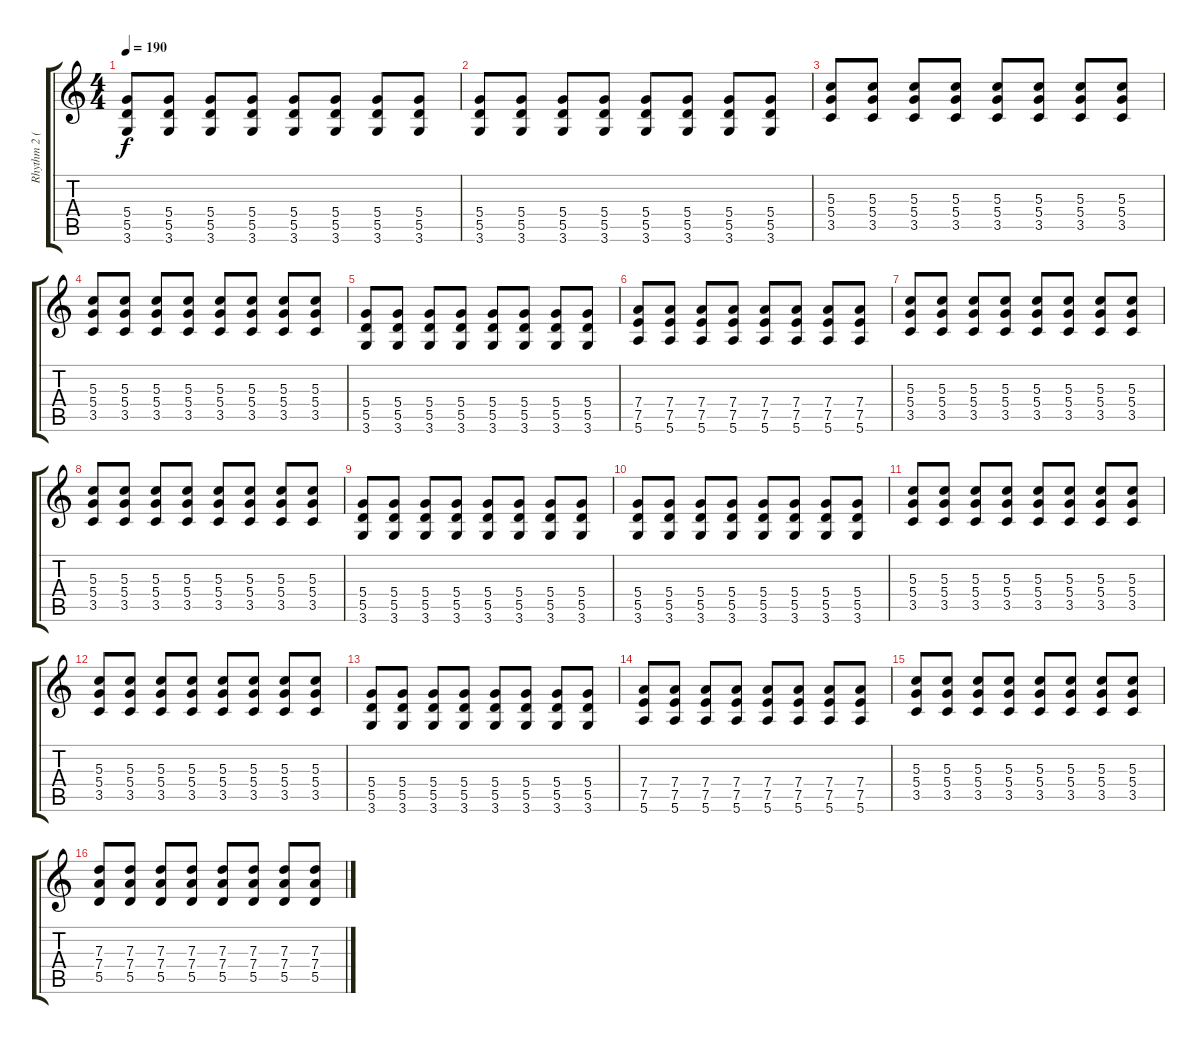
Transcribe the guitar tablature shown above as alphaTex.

\track ("Rhythm 2 (Tom)" "Rhythm 2 (") {instrument overdrivenguitar}
\staff {score tabs}
\tuning (E4 B3 G3 D3 A2 E2) {hide}
\ts (4 4)
\tempo 190
\clef g2
\ks c
(5.4 5.5 3.6).8{dy f} (5.4 5.5 3.6).8 (5.4 5.5 3.6).8 (5.4 5.5 3.6).8 (5.4 5.5 3.6).8 (5.4 5.5 3.6).8 (5.4 5.5 3.6).8 (5.4 5.5 3.6).8 |
(5.4 5.5 3.6).8 (5.4 5.5 3.6).8 (5.4 5.5 3.6).8 (5.4 5.5 3.6).8 (5.4 5.5 3.6).8 (5.4 5.5 3.6).8 (5.4 5.5 3.6).8 (5.4 5.5 3.6).8 |
(5.3 5.4 3.5).8 (5.3 5.4 3.5).8 (5.3 5.4 3.5).8 (5.3 5.4 3.5).8 (5.3 5.4 3.5).8 (5.3 5.4 3.5).8 (5.3 5.4 3.5).8 (5.3 5.4 3.5).8 |
(5.3 5.4 3.5).8 (5.3 5.4 3.5).8 (5.3 5.4 3.5).8 (5.3 5.4 3.5).8 (5.3 5.4 3.5).8 (5.3 5.4 3.5).8 (5.3 5.4 3.5).8 (5.3 5.4 3.5).8 |
(5.4 5.5 3.6).8 (5.4 5.5 3.6).8 (5.4 5.5 3.6).8 (5.4 5.5 3.6).8 (5.4 5.5 3.6).8 (5.4 5.5 3.6).8 (5.4 5.5 3.6).8 (5.4 5.5 3.6).8 |
(7.4 7.5 5.6).8 (7.4 7.5 5.6).8 (7.4 7.5 5.6).8 (7.4 7.5 5.6).8 (7.4 7.5 5.6).8 (7.4 7.5 5.6).8 (7.4 7.5 5.6).8 (7.4 7.5 5.6).8 |
(5.3 5.4 3.5).8 (5.3 5.4 3.5).8 (5.3 5.4 3.5).8 (5.3 5.4 3.5).8 (5.3 5.4 3.5).8 (5.3 5.4 3.5).8 (5.3 5.4 3.5).8 (5.3 5.4 3.5).8 |
(5.3 5.4 3.5).8 (5.3 5.4 3.5).8 (5.3 5.4 3.5).8 (5.3 5.4 3.5).8 (5.3 5.4 3.5).8 (5.3 5.4 3.5).8 (5.3 5.4 3.5).8 (5.3 5.4 3.5).8 |
(5.4 5.5 3.6).8 (5.4 5.5 3.6).8 (5.4 5.5 3.6).8 (5.4 5.5 3.6).8 (5.4 5.5 3.6).8 (5.4 5.5 3.6).8 (5.4 5.5 3.6).8 (5.4 5.5 3.6).8 |
(5.4 5.5 3.6).8 (5.4 5.5 3.6).8 (5.4 5.5 3.6).8 (5.4 5.5 3.6).8 (5.4 5.5 3.6).8 (5.4 5.5 3.6).8 (5.4 5.5 3.6).8 (5.4 5.5 3.6).8 |
(5.3 5.4 3.5).8 (5.3 5.4 3.5).8 (5.3 5.4 3.5).8 (5.3 5.4 3.5).8 (5.3 5.4 3.5).8 (5.3 5.4 3.5).8 (5.3 5.4 3.5).8 (5.3 5.4 3.5).8 |
(5.3 5.4 3.5).8 (5.3 5.4 3.5).8 (5.3 5.4 3.5).8 (5.3 5.4 3.5).8 (5.3 5.4 3.5).8 (5.3 5.4 3.5).8 (5.3 5.4 3.5).8 (5.3 5.4 3.5).8 |
(5.4 5.5 3.6).8 (5.4 5.5 3.6).8 (5.4 5.5 3.6).8 (5.4 5.5 3.6).8 (5.4 5.5 3.6).8 (5.4 5.5 3.6).8 (5.4 5.5 3.6).8 (5.4 5.5 3.6).8 |
(7.4 7.5 5.6).8 (7.4 7.5 5.6).8 (7.4 7.5 5.6).8 (7.4 7.5 5.6).8 (7.4 7.5 5.6).8 (7.4 7.5 5.6).8 (7.4 7.5 5.6).8 (7.4 7.5 5.6).8 |
(5.3 5.4 3.5).8 (5.3 5.4 3.5).8 (5.3 5.4 3.5).8 (5.3 5.4 3.5).8 (5.3 5.4 3.5).8 (5.3 5.4 3.5).8 (5.3 5.4 3.5).8 (5.3 5.4 3.5).8 |
(7.3 7.4 5.5).8 (7.3 7.4 5.5).8 (7.3 7.4 5.5).8 (7.3 7.4 5.5).8 (7.3 7.4 5.5).8 (7.3 7.4 5.5).8 (7.3 7.4 5.5).8 (7.3 7.4 5.5).8
